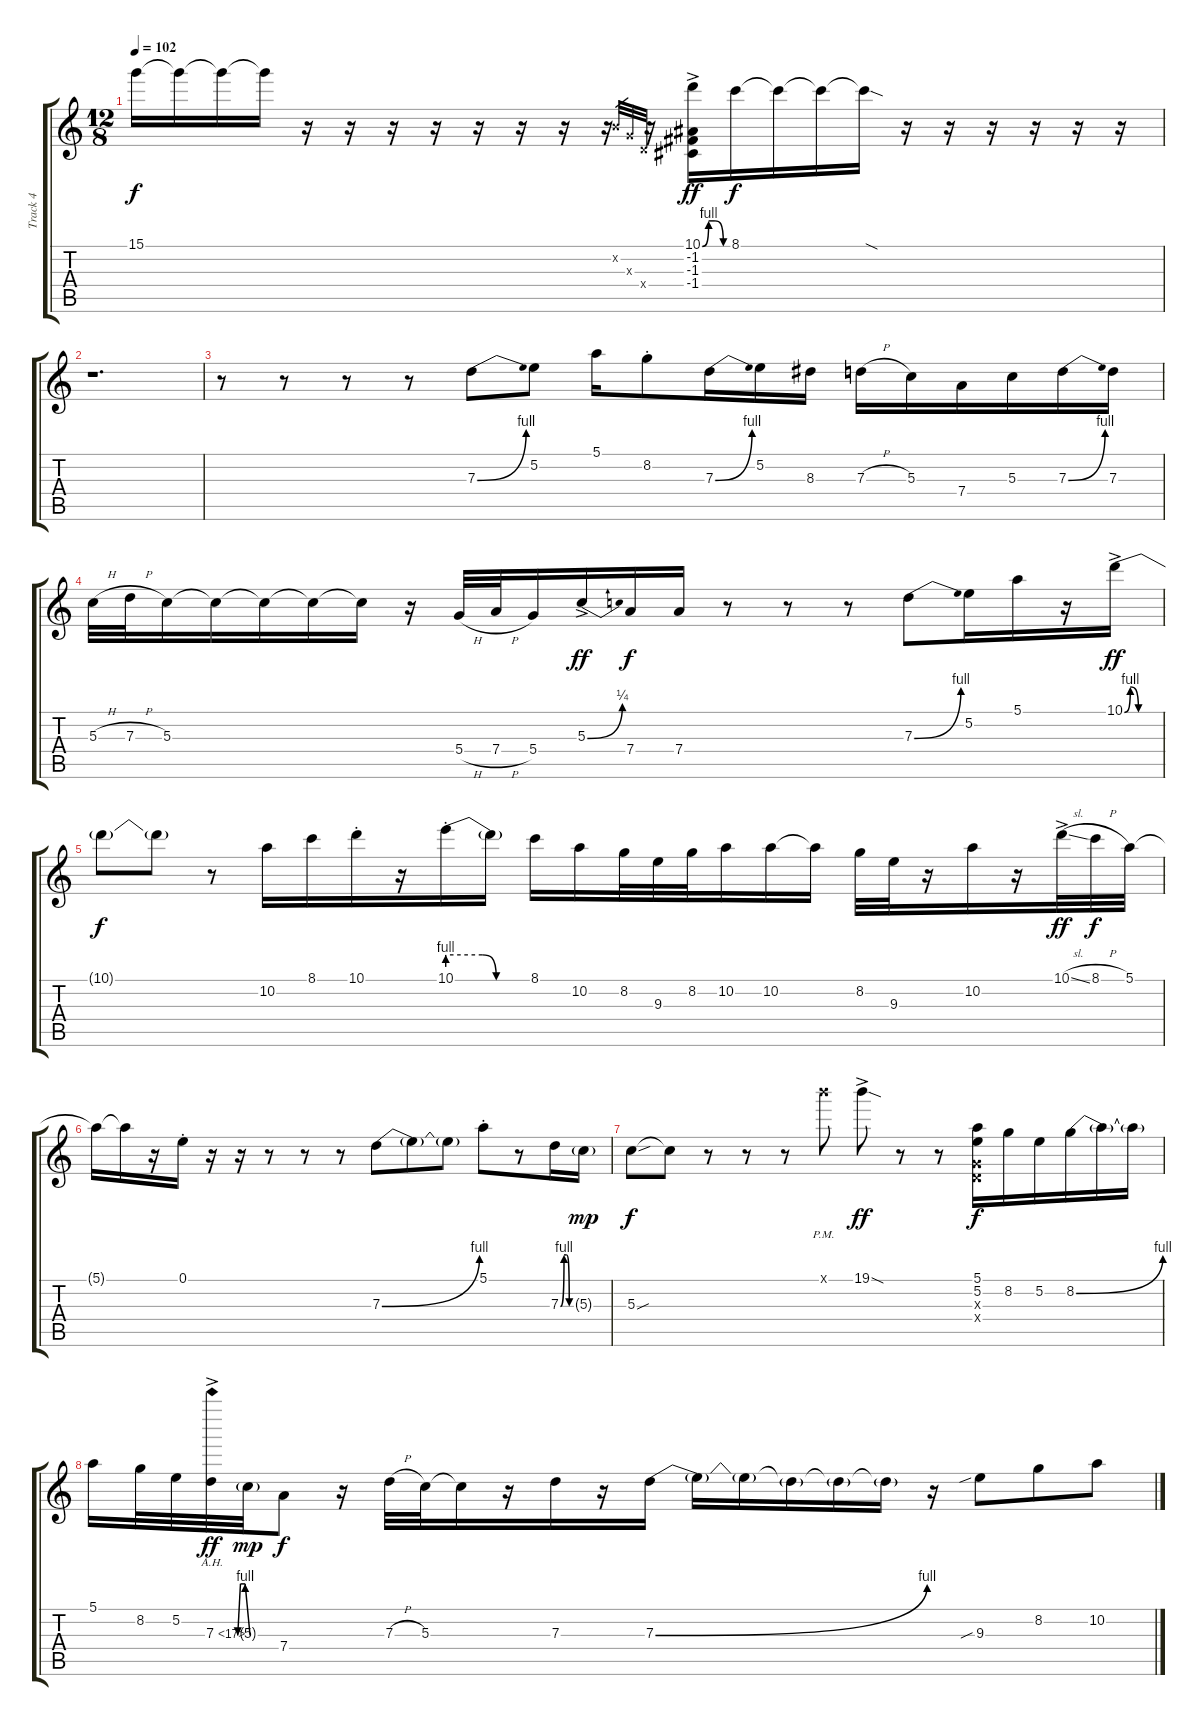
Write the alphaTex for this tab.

\track ("Track 4" "Track 4") {instrument overdrivenguitar}
\staff {score tabs}
\tuning (E4 B3 G3 D3 A2 E2) {hide}
\ts (12 8)
\tempo 102
\clef g2
\ks c
15.1{t}.16{dy f} 15.1{t}.16 15.1{t}.16 15.1{t}.16 r.16 r.16 r.16 r.16 r.16 r.16 r.16 r.16 r.16 0.2{x}.32{gr} 0.3{x}.32{gr} 0.4{x}.32{gr} (10.1{be (custom 0 0 15 4 30 4 50 0 60 0) ac} -1.2 -1.3 -1.4).16{dy ff} 8.1.16{dy f} 8.1{t}.16 8.1{t}.16 8.1{sod t}.16 r.16 r.16 r.16 r.16 r.16 r.16 |
r.1{d} |
r.8 r.8 r.8 r.8 7.3{be (bend 0 0 60 4)}.8 5.2.8 5.1.16 8.2{st}.8 7.3{be (bend 0 0 60 4)}.16 5.2.16 8.3.16 7.3{h}.16 5.3.16 7.4.16 5.3.16 7.3{be (bend 0 0 60 4)}.16 7.3.16 |
5.3{h}.32 7.3{h}.32 5.3.16 5.3{t}.16 5.3{t}.16 5.3{t}.16 5.3{t}.16 r.16 5.4{h}.32 7.4{h}.32 5.4.16 5.3{be (bend 0 0 60 1) ac}.16{dy ff} 7.4.16{dy f} 7.4.16 r.8 r.8 r.8 7.3{be (bend 0 0 60 4)}.8 5.2.16 5.1.16 r.16 10.1{be (custom 0 0 10 4 24 0 60 0) ac}.16{dy ff} |
10.1{t}.8{dy f} 10.1{t}.8 r.8 10.2.16 8.1.16 10.1{st}.16 r.16 10.1{be (custom 0 4 25 4 35 0 60 0) st}.16 10.1{t}.16 8.1.16 10.2.16 8.2.32 9.3.32 8.2.32 10.2.16 10.2.16 10.2{t}.16 8.2.32 9.3.32 r.16 10.2.16 r.16 10.1{sl ac}.32{dy ff} 8.1{h}.32{dy f} 5.1.32 |
5.1{t}.16 5.1{t}.16 r.16 0.1{st}.16 r.16 r.16 r.8 r.8 r.8 7.3{be (bend 0 0 60 4)}.8 7.3{t}.8 7.3{t}.8 5.1{st}.8 r.8 7.3{be (custom 0 0 20 4 35 4 50 0 60 0)}.16 5.3{g}.16{dy mp} |
5.3{sou}.8{dy f} 5.3{t}.8 r.8 r.8 r.8 19.1{pm x}.8 19.1{sod ac}.8{dy ff} r.8 r.8 (5.1 5.2 0.3{x} 0.4{x}).16{dy f} 8.2.16 5.2.16 8.2{be (bend 0 0 60 4)}.16 8.2{t}.16 8.2{t}.16 |
5.1.16 8.2.32 5.2.32 7.3{be (custom 0 0 20 4 39 4 50 0 60 0) ah 10 ac}.32{dy ff} 5.3{g}.32{dy mp} 7.4.8{dy f} r.16 7.3{h}.32 5.3.32 5.3{t}.16 r.16 7.3.16 r.16 7.3{be (bend 0 0 60 4)}.16 7.3{t}.16 7.3{t}.16 7.3{t}.16 7.3{t}.16 7.3{t}.16 r.16 9.3{sib}.8 8.2.8 10.2.8
